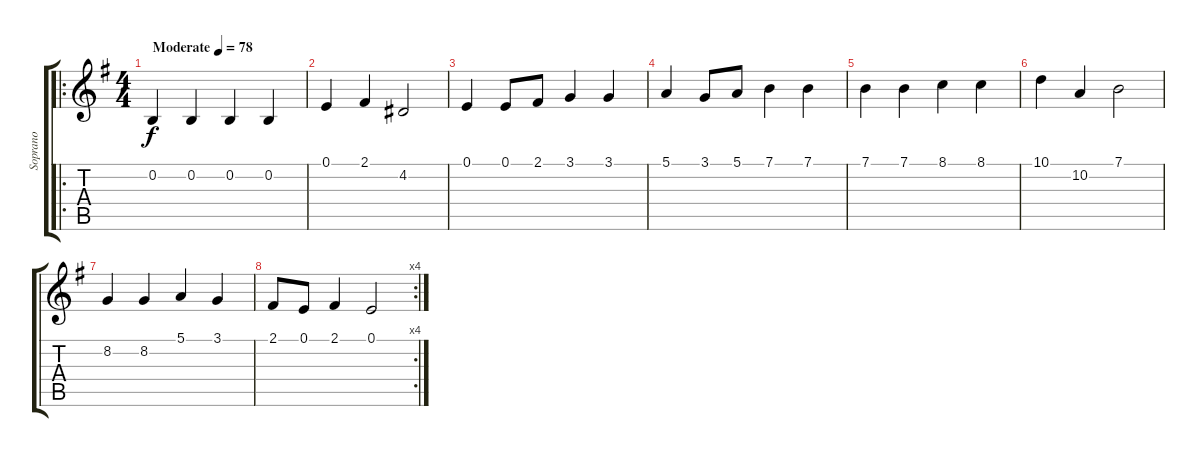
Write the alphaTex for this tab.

\track ("Soprano" "Soprano") {instrument choiraahs}
\staff {score tabs}
\tuning (E4 B3 G3 D3 A2 E2) {hide}
\ro
\ts (4 4)
\tempo (78 "Moderate")
\clef g2
\ks g
0.2.4{dy f instrument choiraahs} 0.2.4 0.2.4 0.2.4 |
0.1.4 2.1.4 4.2.2 |
0.1.4 0.1.8 2.1.8 3.1.4 3.1.4 |
5.1.4 3.1.8 5.1.8 7.1.4 7.1.4 |
7.1.4 7.1.4 8.1.4 8.1.4 |
10.1.4 10.2.4 7.1.2 |
8.2.4 8.2.4 5.1.4 3.1.4 |
\rc 4
2.1.8 0.1.8 2.1.4 0.1.2
